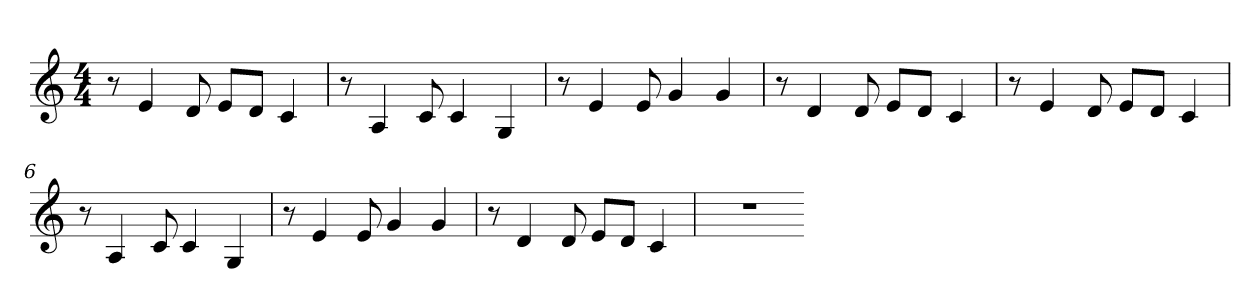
**kern
*part1
*staff1
*clefG2
*k[]
*M4/4
=1
8r
4e
8d
8e/L
8d/J
4c
=2
8r
4A
8c
4c
4G
=3
8r
4e
8e
4g
4g
=4
8r
4d
8d
8e/L
8d/J
4c
=5
8r
4e
8d
8e/L
8d/J
4c
=6
8r
4A
8c
4c
4G
=7
8r
4e
8e
4g
4g
=8
8r
4d
8d
8e/L
8d/J
4c
=9
1r
=-
*-
